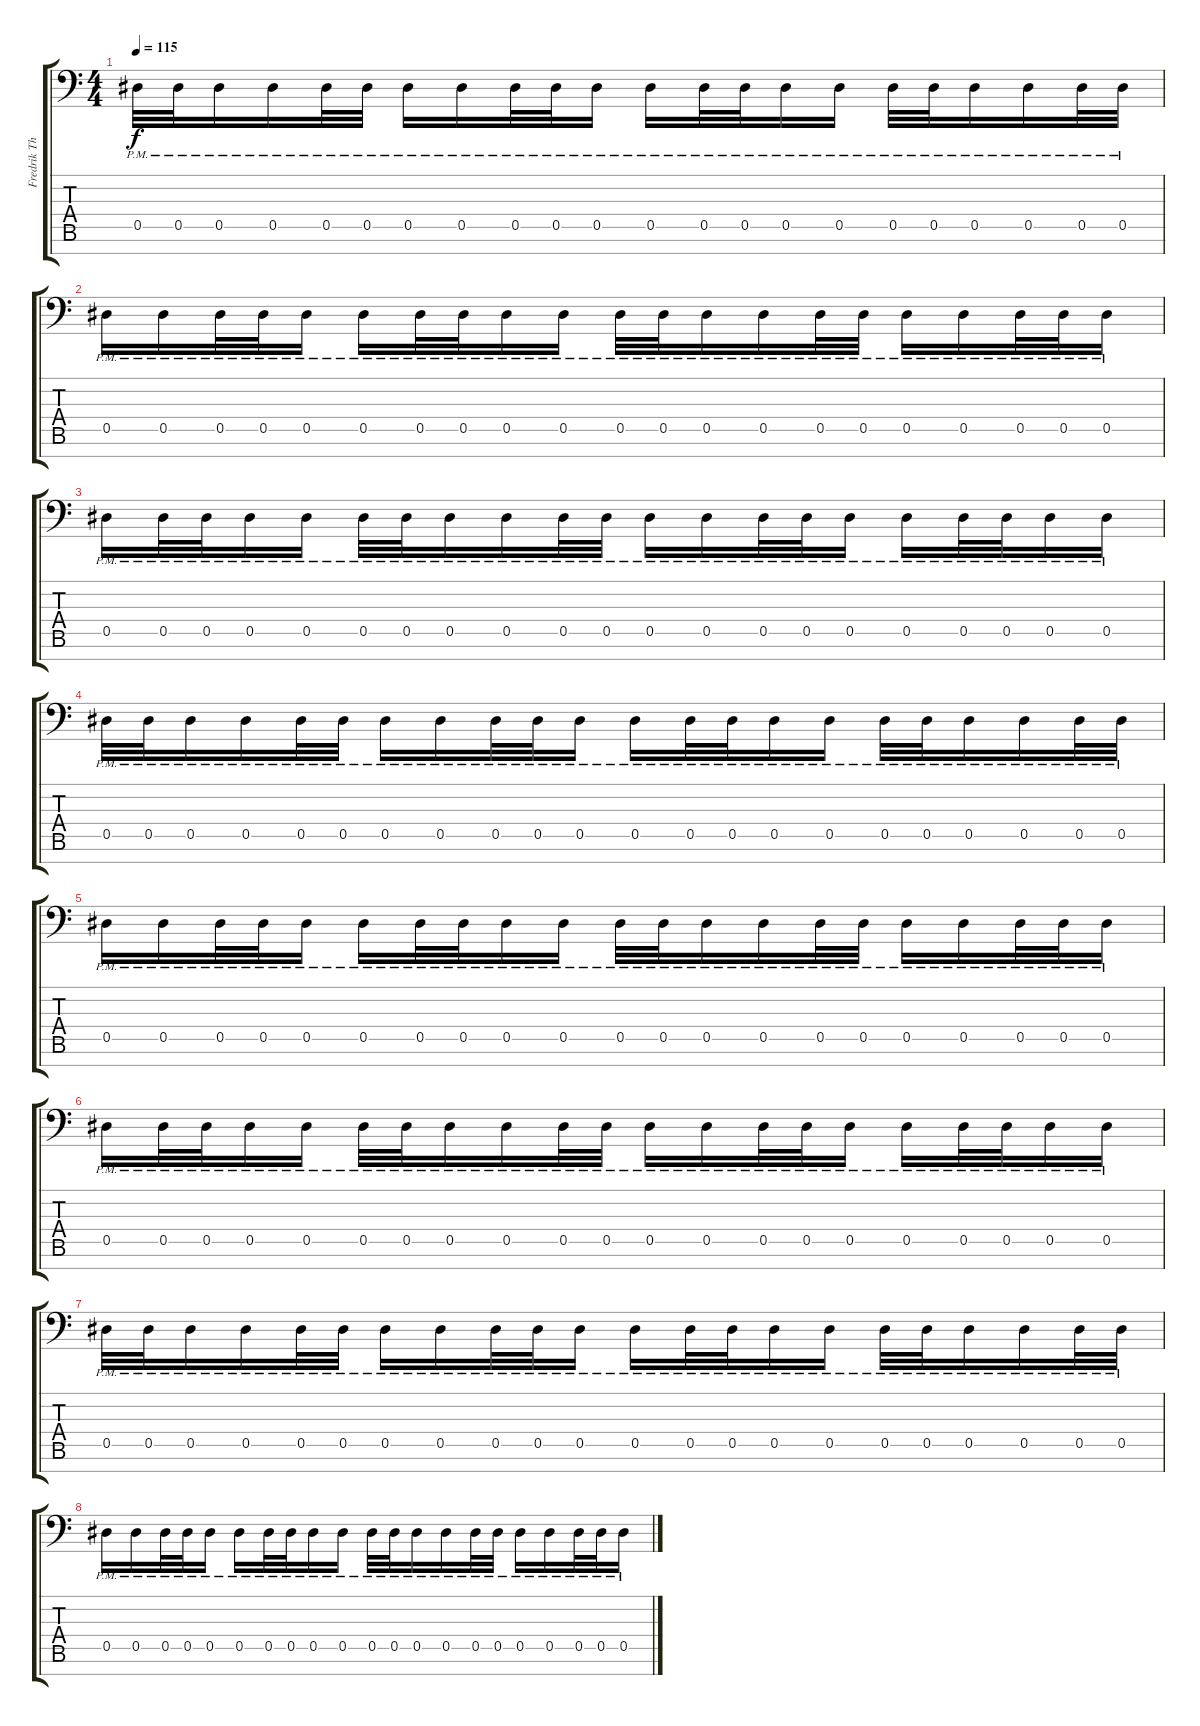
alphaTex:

\track ("Fredrik Thordendal" "Fredrik Th") {instrument distortionguitar}
\staff {score tabs}
\tuning (Bb3 Gb3 Db3 Ab2 Eb2 Bb1 F1) {hide}
\ts (4 4)
\tempo 115
\clef f4
\ks c
0.5{pm}.32{dy f} 0.5{pm}.32 0.5{pm}.16 0.5{pm}.16 0.5{pm}.32 0.5{pm}.32 0.5{pm}.16 0.5{pm}.16 0.5{pm}.32 0.5{pm}.32 0.5{pm}.16 0.5{pm}.16 0.5{pm}.32 0.5{pm}.32 0.5{pm}.16 0.5{pm}.16 0.5{pm}.32 0.5{pm}.32 0.5{pm}.16 0.5{pm}.16 0.5{pm}.32 0.5{pm}.32 |
0.5{pm}.16 0.5{pm}.16 0.5{pm}.32 0.5{pm}.32 0.5{pm}.16 0.5{pm}.16 0.5{pm}.32 0.5{pm}.32 0.5{pm}.16 0.5{pm}.16 0.5{pm}.32 0.5{pm}.32 0.5{pm}.16 0.5{pm}.16 0.5{pm}.32 0.5{pm}.32 0.5{pm}.16 0.5{pm}.16 0.5{pm}.32 0.5{pm}.32 0.5{pm}.16 |
0.5{pm}.16 0.5{pm}.32 0.5{pm}.32 0.5{pm}.16 0.5{pm}.16 0.5{pm}.32 0.5{pm}.32 0.5{pm}.16 0.5{pm}.16 0.5{pm}.32 0.5{pm}.32 0.5{pm}.16 0.5{pm}.16 0.5{pm}.32 0.5{pm}.32 0.5{pm}.16 0.5{pm}.16 0.5{pm}.32 0.5{pm}.32 0.5{pm}.16 0.5{pm}.16 |
0.5{pm}.32 0.5{pm}.32 0.5{pm}.16 0.5{pm}.16 0.5{pm}.32 0.5{pm}.32 0.5{pm}.16 0.5{pm}.16 0.5{pm}.32 0.5{pm}.32 0.5{pm}.16 0.5{pm}.16 0.5{pm}.32 0.5{pm}.32 0.5{pm}.16 0.5{pm}.16 0.5{pm}.32 0.5{pm}.32 0.5{pm}.16 0.5{pm}.16 0.5{pm}.32 0.5{pm}.32 |
0.5{pm}.16 0.5{pm}.16 0.5{pm}.32 0.5{pm}.32 0.5{pm}.16 0.5{pm}.16 0.5{pm}.32 0.5{pm}.32 0.5{pm}.16 0.5{pm}.16 0.5{pm}.32 0.5{pm}.32 0.5{pm}.16 0.5{pm}.16 0.5{pm}.32 0.5{pm}.32 0.5{pm}.16 0.5{pm}.16 0.5{pm}.32 0.5{pm}.32 0.5{pm}.16 |
0.5{pm}.16 0.5{pm}.32 0.5{pm}.32 0.5{pm}.16 0.5{pm}.16 0.5{pm}.32 0.5{pm}.32 0.5{pm}.16 0.5{pm}.16 0.5{pm}.32 0.5{pm}.32 0.5{pm}.16 0.5{pm}.16 0.5{pm}.32 0.5{pm}.32 0.5{pm}.16 0.5{pm}.16 0.5{pm}.32 0.5{pm}.32 0.5{pm}.16 0.5{pm}.16 |
0.5{pm}.32 0.5{pm}.32 0.5{pm}.16 0.5{pm}.16 0.5{pm}.32 0.5{pm}.32 0.5{pm}.16 0.5{pm}.16 0.5{pm}.32 0.5{pm}.32 0.5{pm}.16 0.5{pm}.16 0.5{pm}.32 0.5{pm}.32 0.5{pm}.16 0.5{pm}.16 0.5{pm}.32 0.5{pm}.32 0.5{pm}.16 0.5{pm}.16 0.5{pm}.32 0.5{pm}.32 |
0.5{pm}.16 0.5{pm}.16 0.5{pm}.32 0.5{pm}.32 0.5{pm}.16 0.5{pm}.16 0.5{pm}.32 0.5{pm}.32 0.5{pm}.16 0.5{pm}.16 0.5{pm}.32 0.5{pm}.32 0.5{pm}.16 0.5{pm}.16 0.5{pm}.32 0.5{pm}.32 0.5{pm}.16 0.5{pm}.16 0.5{pm}.32 0.5{pm}.32 0.5{pm}.16
